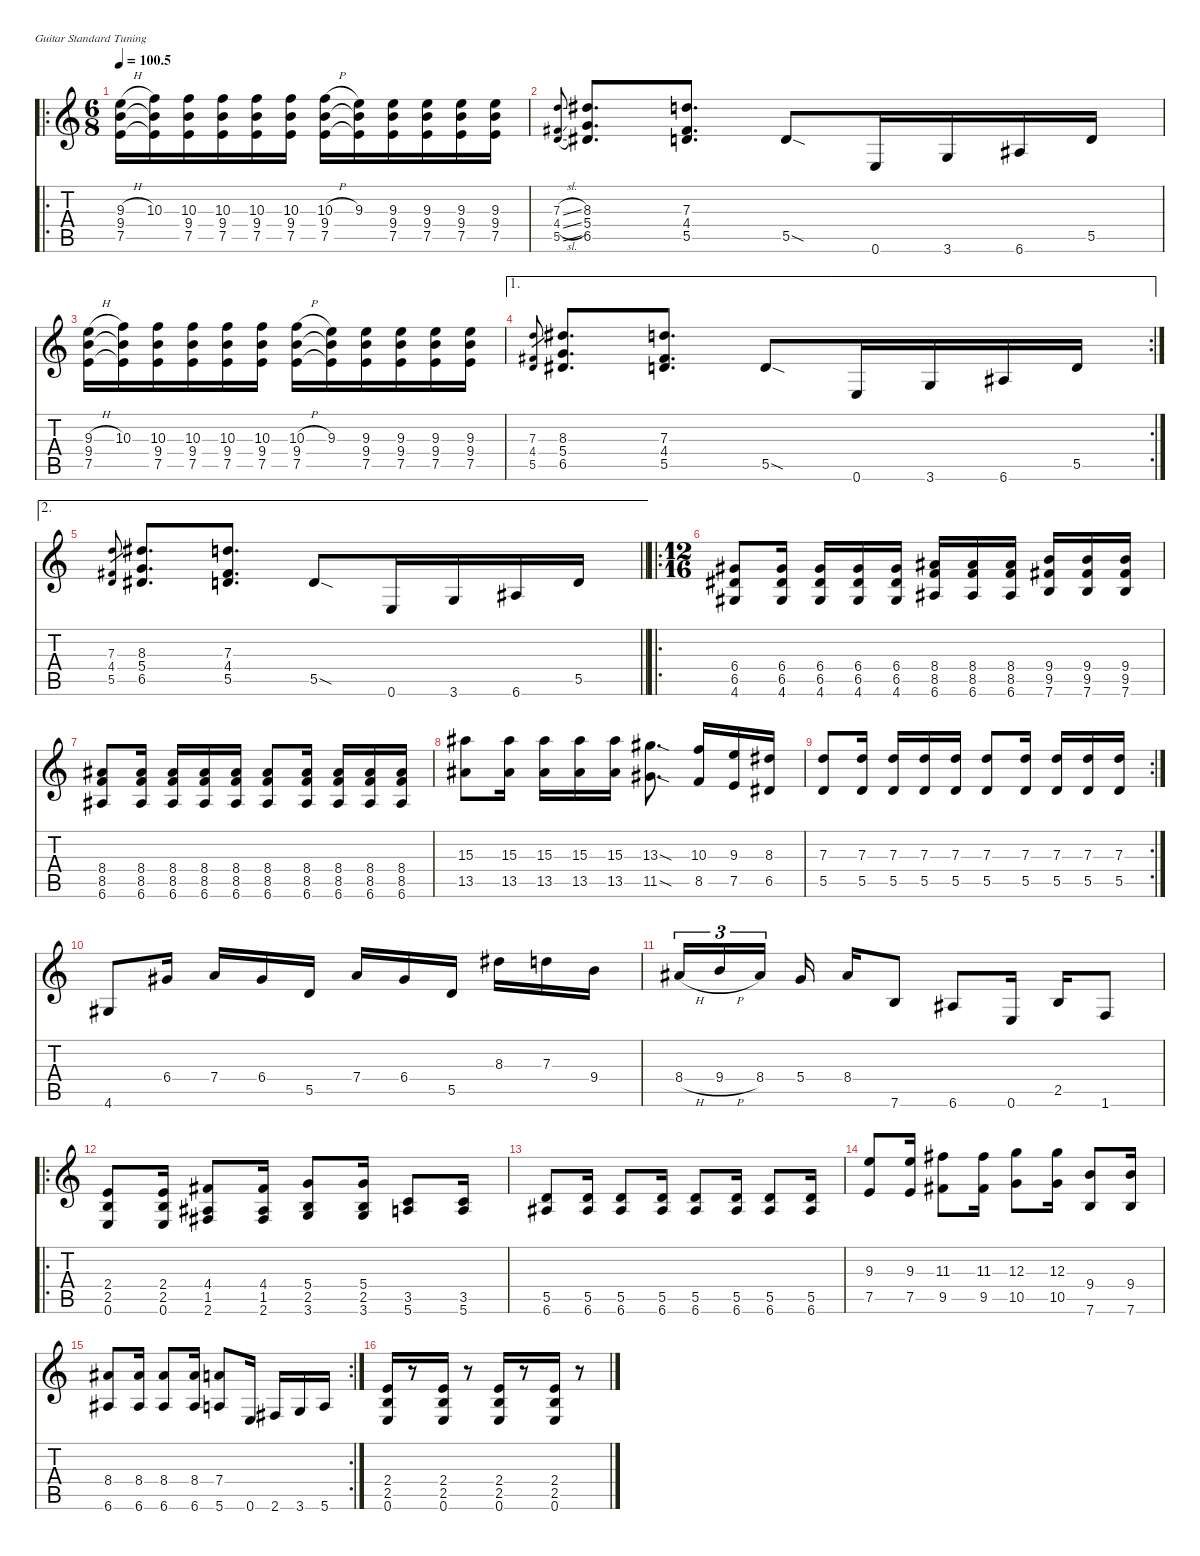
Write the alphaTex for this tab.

\defaultSystemsLayout 4
\hideDynamics
\bracketExtendMode nobrackets
\singleTrackTrackNamePolicy hidden
\multiTrackTrackNamePolicy hidden
\firstSystemTrackNameMode fullname
\firstSystemTrackNameOrientation horizontal
\otherSystemsTrackNameOrientation horizontal
\track ("Guitar" "dist.guit.") {instrument distortionguitar}
\staff {score tabs}
\tuning (E4 B3 G3 D3 A2 E2)
\ro
\ts (6 8)
\beaming (8 3 3)
\tempo
100.5
\accidentals auto
\clef g2
\ottava regular
\simile none
\ks c
(9.3{h} 9.4 7.5).16{dy f instrument distortionguitar beam Down} (10.3 9.4{t} 7.5{t}).16{beam Down} (10.3 9.4 7.5).16{beam Down} (10.3 9.4 7.5).16{beam Down} (10.3 9.4 7.5).16{beam Down} (10.3 9.4 7.5).16{beam Down} (10.3{h} 9.4 7.5).16{beam Down} (9.3 9.4{t} 7.5{t}).16{beam Down} (9.3 9.4 7.5).16{beam Down} (9.3 9.4 7.5).16{beam Down} (9.3 9.4 7.5).16{beam Down} (9.3 9.4 7.5).16{beam Down} |
(7.3{sl} 4.4{sl acc #} 5.5{sl}).8{gr onbeat dy mf beam Up} (8.3{acc #} 5.4 6.5{acc #}).8{d dy f beam Up} (7.3 4.4{acc #} 5.5).8{d beam Up} 5.5{sod}.8{beam Up} 0.6.16{beam Up} 3.6.16{beam Up} 6.6{acc #}.16{beam Up} 5.5.16{beam Up} |
(9.3{h} 9.4 7.5).16{beam Down} (10.3 9.4{t} 7.5{t}).16{beam Down} (10.3 9.4 7.5).16{beam Down} (10.3 9.4 7.5).16{beam Down} (10.3 9.4 7.5).16{beam Down} (10.3 9.4 7.5).16{beam Down} (10.3{h} 9.4 7.5).16{beam Down} (9.3 9.4{t} 7.5{t}).16{beam Down} (9.3 9.4 7.5).16{beam Down} (9.3 9.4 7.5).16{beam Down} (9.3 9.4 7.5).16{beam Down} (9.3 9.4 7.5).16{beam Down} |
\ae 1
\rc 2
(7.3 4.4{acc #} 5.5).8{gr dy mf beam Up} (8.3{acc #} 5.4 6.5{acc #}).8{d dy f beam Up} (7.3 4.4{acc #} 5.5).8{d beam Up} 5.5{sod}.8{beam Up} 0.6.16{beam Up} 3.6.16{beam Up} 6.6{acc #}.16{beam Up} 5.5.16{beam Up} |
\ae 2
\barLineRight lightlight
(7.3 4.4{acc #} 5.5).8{gr dy mf beam Up} (8.3{acc #} 5.4 6.5{acc #}).8{d dy f beam Up} (7.3 4.4{acc #} 5.5).8{d beam Up} 5.5{sod}.8{beam Up} 0.6.16{beam Up} 3.6.16{beam Up} 6.6{acc #}.16{beam Up} 5.5.16{beam Up} |
\ro
\ts (12 16)
\beaming (8 3 3)
(6.4{acc #} 6.5{acc #} 4.6{acc #}).8{dy mf beam Up} (6.4{acc #} 6.5{acc #} 4.6{acc #}).16{beam Up beam split} (6.4{acc #} 6.5{acc #} 4.6{acc #}).16{beam Up} (6.4{acc #} 6.5{acc #} 4.6{acc #}).16{beam Up} (6.4{acc #} 6.5{acc #} 4.6{acc #}).16{beam Up} (8.4{acc #} 8.5 6.6{acc #}).16{beam Up} (8.4{acc #} 8.5 6.6{acc #}).16{beam Up} (8.4{acc #} 8.5 6.6{acc #}).16{beam Up beam split} (9.4 9.5{acc #} 7.6).16{beam Up} (9.4 9.5{acc #} 7.6).16{beam Up} (9.4 9.5{acc #} 7.6).16{beam Up} |
(8.4{acc #} 8.5 6.6{acc #}).8{beam Up} (8.4{acc #} 8.5 6.6{acc #}).16{beam Up beam split} (8.4{acc #} 8.5 6.6{acc #}).16{beam Up} (8.4{acc #} 8.5 6.6{acc #}).16{beam Up} (8.4{acc #} 8.5 6.6{acc #}).16{beam Up} (8.4{acc #} 8.5 6.6{acc #}).8{beam Up} (8.4{acc #} 8.5 6.6{acc #}).16{beam Up beam split} (8.4{acc #} 8.5 6.6{acc #}).16{beam Up} (8.4{acc #} 8.5 6.6{acc #}).16{beam Up} (8.4{acc #} 8.5 6.6{acc #}).16{beam Up} |
(15.3{acc #} 13.5{acc #}).8{dy f beam Down} (15.3{acc #} 13.5{acc #}).16{beam Down beam split} (15.3{acc #} 13.5{acc #}).16{beam Down} (15.3{acc #} 13.5{acc #}).16{beam Down} (15.3{acc #} 13.5{acc #}).16{beam Down} (13.3{sod acc #} 11.5{sod acc #}).8{d beam Down beam split} (10.3 8.5).16{beam Up} (9.3 7.5).16{beam Up} (8.3{acc #} 6.5{acc #}).16{beam Up} |
\rc 2
(7.3 5.5).8{beam Up} (7.3 5.5).16{beam Up beam split} (7.3 5.5).16{beam Up} (7.3 5.5).16{beam Up} (7.3 5.5).16{beam Up} (7.3 5.5).8{beam Up} (7.3 5.5).16{beam Up beam split} (7.3 5.5).16{beam Up} (7.3 5.5).16{beam Up} (7.3 5.5).16{beam Up} |
4.6{acc #}.8{beam Up} 6.4{acc #}.16{beam Up beam split} 7.4.16{beam Up} 6.4{acc #}.16{beam Up} 5.5.16{beam Up} 7.4.16{beam Up} 6.4{acc #}.16{beam Up} 5.5.16{beam Up beam split} 8.3{acc #}.16{beam Down} 7.3.16{beam Down} 9.4.16{beam Down} |
8.4{h acc #}.16{tu (3 2) beam Up} 9.4{h}.16{tu (3 2) beam Up} 8.4{acc #}.16{tu (3 2) beam Up} 5.4.16{beam Up beam split} 8.4{acc #}.16{beam Up} 7.6.8{beam Up} 6.6{acc #}.8{beam Up} 0.6.16{beam Up beam split} 2.5.16{beam Up} 1.6.8{beam Up} |
\ro
(2.4 2.5 0.6).8{beam Up beam merge} (2.4 2.5 0.6).16{beam Up beam split} (4.4{acc #} 1.5{acc #} 2.6{acc #}).8{beam Up beam merge} (4.4{acc #} 1.5{acc #} 2.6{acc #}).16{beam Up beam split} (5.4 2.5 3.6).8{beam Up beam merge} (5.4 2.5 3.6).16{beam Up beam split} (3.5 5.6).8{beam Up beam merge} (3.5 5.6).16{beam Up} |
(5.5 6.6{acc #}).8{beam Up} (5.5 6.6{acc #}).16{beam Up beam split} (5.5 6.6{acc #}).8{beam Up} (5.5 6.6{acc #}).16{beam Up} (5.5 6.6{acc #}).8{beam Up} (5.5 6.6{acc #}).16{beam Up beam split} (5.5 6.6{acc #}).8{beam Up} (5.5 6.6{acc #}).16{beam Up} |
(9.3 7.5).8{beam Up} (9.3 7.5).16{beam Up beam split} (11.3{acc #} 9.5{acc #}).8{beam Down} (11.3{acc #} 9.5{acc #}).16{beam Down} (12.3 10.5).8{beam Down} (12.3 10.5).16{beam Down beam split} (9.4 7.6).8{beam Up} (9.4 7.6).16{beam Up} |
\rc 2
(8.4{acc #} 6.6{acc #}).8{beam Up} (8.4{acc #} 6.6{acc #}).16{beam Up beam split} (8.4{acc #} 6.6{acc #}).8{beam Up} (8.4{acc #} 6.6{acc #}).16{beam Up} (7.4 5.6).8{beam Up} 0.6.16{beam Up beam split} 2.6{acc #}.16{beam Up} 3.6.16{beam Up} 5.6.16{beam Up} |
(2.4 2.5 0.6).16{dy mp beam Up} r.8{beam Up} (2.4 2.5 0.6).16{beam Up} r.8{beam Up} (2.4 2.5 0.6).16{beam Up} r.8{beam Up} (2.4 2.5 0.6).16{beam Up} r.8{beam Up}
